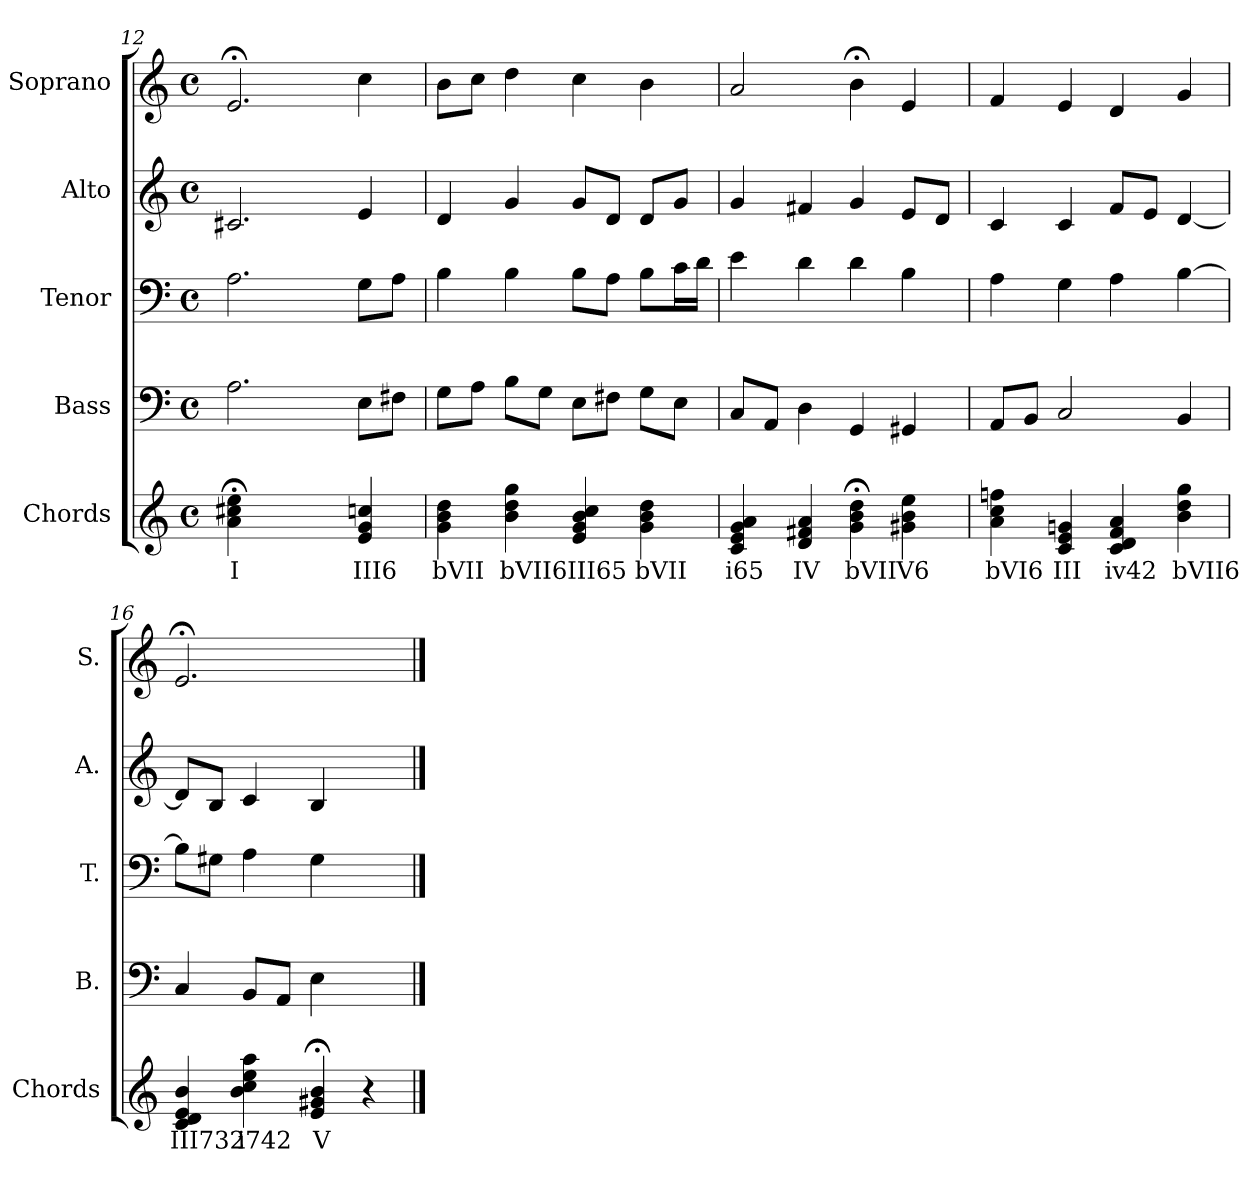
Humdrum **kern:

**kern	**text	**kern	**kern	**kern	**kern
*part5	*part5	*part4	*part3	*part2	*part1
*staff5	*staff5	*staff4	*staff3	*staff2	*staff1
*I"Chords	*	*I"Bass	*I"Tenor	*I"Alto	*I"Soprano
*I'Chords	*	*I'B.	*I'T.	*I'A.	*I'S.
*clefG2	*	*clefF4	*clefF4	*clefG2	*clefG2
*k[]	*	*k[]	*k[]	*k[]	*k[]
*a:	*	*a:	*a:	*a:	*a:
*M4/4	*	*M4/4	*M4/4	*M4/4	*M4/4
*met(c)	*	*met(c)	*met(c)	*met(c)	*met(c)
=12	=12	=12	=12	=12	=12
4ai;< 4cc#Xi;< 4eei;<	I	2.A\	2.A\	2.c#X/	2.e;</
2ryy	.	.	.	.	.
4ei 4gi 4ccni	III6	8E\L	8G\L	4e/	4cc\
.	.	8F#X\J	8A\J	.	.
!!LO:PB:g=z
=13	=13	=13	=13	=13	=13
4gi 4bi 4ddi	bVII	8G\L	4B\	4d/	8b\L
.	.	8A\J	.	.	8cc\J
4bi 4ddi 4ggi	bVII6	8B\L	4B\	4g/	4dd\
.	.	8G\J	.	.	.
4ei 4gi 4bi 4cci	III65	8E\L	8B\L	8g/L	4cc\
.	.	8F#X\J	8A\J	8d/J	.
4gi 4bi 4ddi	bVII	8G\L	8B\L	8d/L	4b\
.	.	8E\J	16c\L	8g/J	.
.	.	.	16d\JJ	.	.
=14	=14	=14	=14	=14	=14
4ci 4ei 4gi 4ai	i65	8C/L	4e\	4g/	2a/
.	.	8AA/J	.	.	.
4di 4f#Xi 4ai	IV	4D\	4d\	4f#X/	.
4gi;< 4bi;< 4ddi;<	bVII	4GG/	4d\	4g/	4b;<\
4g#Xi 4bi 4eei	V6	4GG#X/	4B\	8e/L	4e/
.	.	.	.	8d/J	.
=15	=15	=15	=15	=15	=15
4ai 4cci 4ffni	bVI6	8AA/L	4A\	4c/	4f/
.	.	8BB/J	.	.	.
4ci 4ei 4gni	III	2C/	4G\	4c/	4e/
4ci 4di 4fi 4ai	iv42	.	4A\	8f/L	4d/
.	.	.	.	8e/J	.
4bi 4ddi 4ggi	bVII6	4BB/	[4B\	[4d/	4g/
=16	=16	=16	=16	=16	=16
4ci 4di 4ei 4bi	III732	4C/	8B\L]	8d/L]	2.e;</
.	.	.	8G#X\J	8B/J	.
4bi 4cci 4eei 4aai	i742	8BB/L	4A\	4c/	.
.	.	8AA/J	.	.	.
4ei;< 4g#Xi;< 4bi;<	V	4E\	4G#\	4B/	.
4r	.	4ryy	4ryy	4ryy	4ryy
==	==	==	==	==	==
*-	*-	*-	*-	*-	*-
